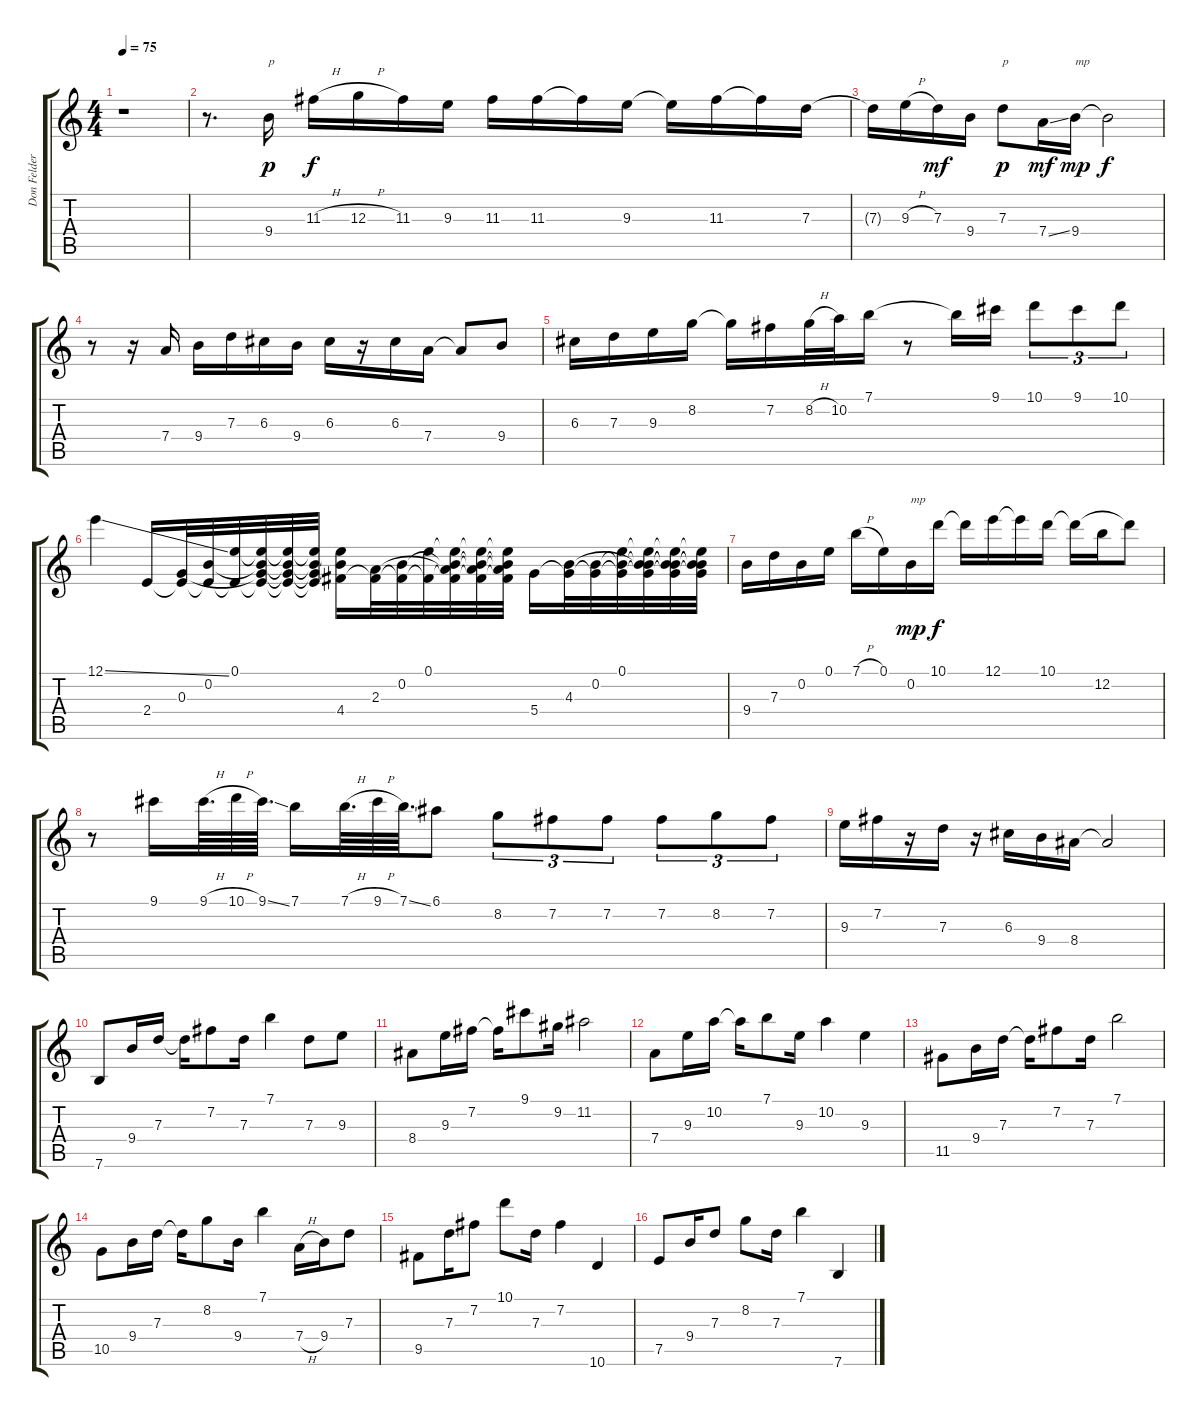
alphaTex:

\track ("Don Felder" "Don Felder") {instrument acousticguitarnylon}
\staff {score tabs}
\tuning (E4 B3 G3 D3 A2 E2) {hide}
\ts (4 4)
\tempo 75
\clef g2
\ks c
r.1{dy f} |
r.8{d} 9.4.16{txt "p" dy p} 11.3{h}.16{dy f} 12.3{h}.16 11.3.16 9.3.16 11.3.16 11.3.16 11.3{t}.16 9.3.16 9.3{t}.16 11.3.16 11.3{t}.16 7.3.16 |
7.3{t}.16 9.3{h}.16 7.3.16{dy mf} 9.4.16 7.3.8{txt "p" dy p} 7.4{ss}.16{dy mf} 9.4.16{txt "mp" dy mp} 9.4{t}.2{dy f} |
r.8 r.16 7.4.16 9.4.16 7.3.16 6.3.16 9.4.16 6.3.16 r.16 6.3.16 7.4.16 7.4{t}.8 9.4.8 |
6.3.16 7.3.16 9.3.16 8.2.16 8.2{t}.16 7.2.16 8.2{h}.32 10.2.32 7.1.16 r.8 7.1{t}.16 9.1.16 10.1.8{tu (3 2)} 9.1.8{tu (3 2)} 10.1.8{tu (3 2)} |
12.1{ss}.4 2.4.16 (0.3 2.4{t}).32 (0.2 2.4{t}).32 (0.1 2.4{t}).32 (0.1{t} 0.2{t} 0.3{t} 2.4{t}).32 (0.1{t} 0.2{t} 0.3{t} 2.4{t}).32 (0.1{t} 0.2{t} 0.3{t} 2.4{t}).32 (0.1{t} 0.2{t} 4.4).16 (2.3 4.4{t}).32 (0.2 4.4{t}).32 (0.1 4.4{t}).32 (0.1{t} 0.2{t} 2.3{t} 4.4{t}).32 (0.1{t} 0.2{t} 2.3{t} 4.4{t}).32 (0.1{t} 0.2{t} 2.3{t} 4.4{t}).32 5.4.16 (4.3 5.4{t}).32 (0.2 5.4{t}).32 (0.1 0.2{t} 5.4{t}).32 (0.1{t} 0.2{t} 4.3{t} 5.4{t}).32 (0.1{t} 0.2{t} 4.3{t} 5.4{t}).32 (0.1{t} 0.2{t} 4.3{t} 5.4{t}).32 |
9.4.16 7.3.16 0.2.16 0.1.16 7.1{h}.16 0.1.16 0.2.16{txt "mp" dy mp} 10.1.16{dy f} 10.1{t}.16 12.1.16 12.1{t}.16 10.1.16 10.1{t}.16 12.2.16 10.1{t}.8 |
r.8 9.1.16 9.1{h}.64{d} 10.1{h}.64 9.1{ss}.64{d} 7.1.16 7.1{h}.64{d} 9.1{h}.64 7.1{ss}.64{d} 6.1.8 8.2.8{tu (3 2)} 7.2.8{tu (3 2)} 7.2.8{tu (3 2)} 7.2.8{tu (3 2)} 8.2.8{tu (3 2)} 7.2.8{tu (3 2)} |
9.3.16 7.2.16 r.16 7.3.16 r.16 6.3.16 9.4.16 8.4.16 8.4{t}.2 |
7.6.8 9.4.16 7.3.16 7.3{t}.16 7.2.8 7.3.16 7.1.4 7.3.8 9.3.8 |
8.4.8 9.3.16 7.2.16 7.2{t}.16 9.1.8 9.2.16 11.2.2 |
7.4.8 9.3.16 10.2.16 10.2{t}.16 7.1.8 9.3.16 10.2.4 9.3.4 |
11.5.8 9.4.16 7.3.16 7.3{t}.16 7.2.8 7.3.16 7.1.2 |
10.5.8 9.4.16 7.3.16 7.3{t}.16 8.2.8 9.4.16 7.1.4 7.4{h}.16 9.4.16 7.3.8 |
9.5.8 7.3.16 7.2.8 10.1.8 7.3.16 7.2.4 10.6.4 |
7.5.8 9.4.16 7.3.8 8.2.8 7.3.16 7.1.4 7.6.4
